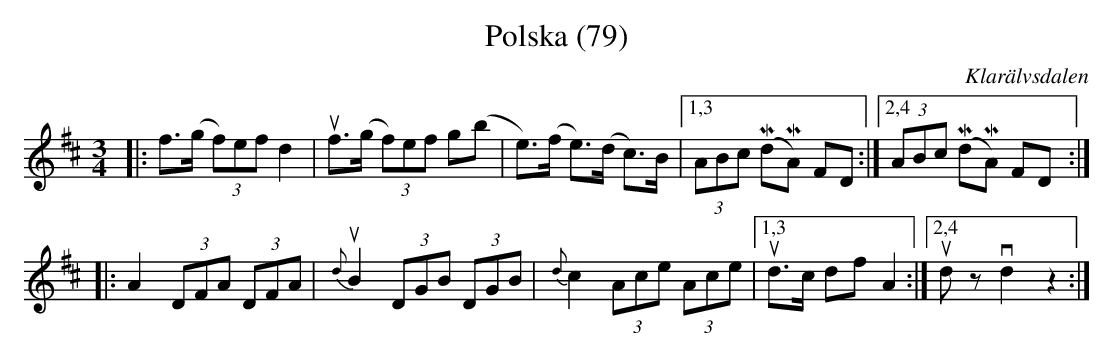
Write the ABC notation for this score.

X:1
T: Polska (79)
O: Klarälvsdalen
M: 3/4
L: 1/8
K: D
|: f>(g (3f)ef d2 | uf>(g (3f)ef g(b | e)>(f e)>(d c)>B |1,3 (3ABc (MdMA) FD :|2,4 (3ABc (MdMA) FD :|
|: A2 (3DFA (3DFA | {d}uB2 (3DGB (3DGB | {d}c2 (3Ace (3Ace |1,3 ud>c df A2 :|2,4 udz vd2 z2 :|
